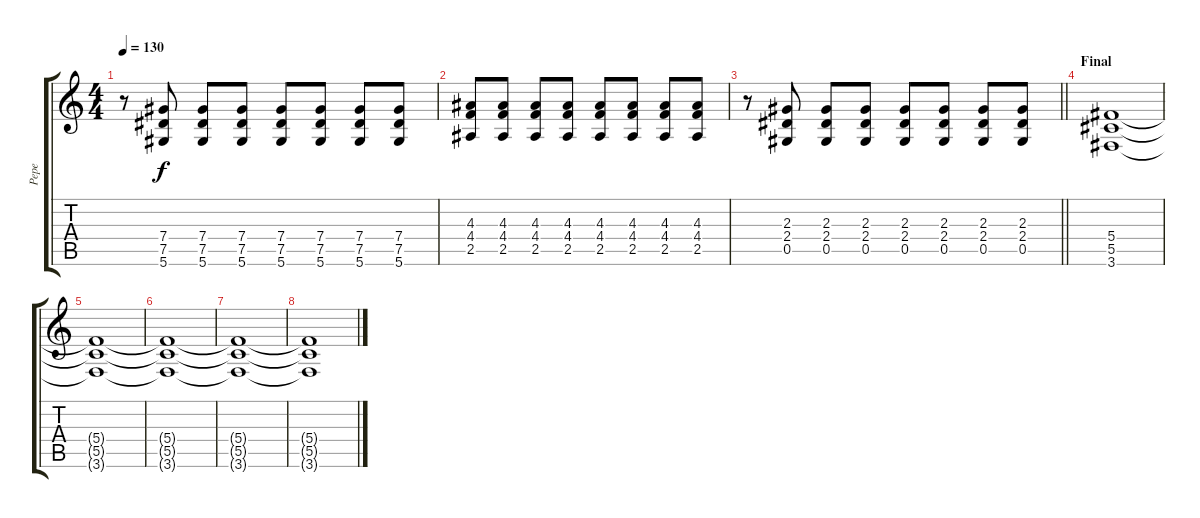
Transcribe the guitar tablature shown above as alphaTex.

\track ("Pepe" "Pepe") {instrument distortionguitar}
\staff {score tabs}
\tuning (Eb4 Bb3 Gb3 Db3 Ab2 Eb2) {hide}
\ts (4 4)
\tempo 130
\clef g2
\ks c
r.8{dy f} (7.4 7.5 5.6).8 (7.4 7.5 5.6).8 (7.4 7.5 5.6).8 (7.4 7.5 5.6).8 (7.4 7.5 5.6).8 (7.4 7.5 5.6).8 (7.4 7.5 5.6).8 |
(4.3 4.4 2.5).8 (4.3 4.4 2.5).8 (4.3 4.4 2.5).8 (4.3 4.4 2.5).8 (4.3 4.4 2.5).8 (4.3 4.4 2.5).8 (4.3 4.4 2.5).8 (4.3 4.4 2.5).8 |
\barLineRight lightlight
r.8 (2.3 2.4 0.5).8 (2.3 2.4 0.5).8 (2.3 2.4 0.5).8 (2.3 2.4 0.5).8 (2.3 2.4 0.5).8 (2.3 2.4 0.5).8 (2.3 2.4 0.5).8 |
\section ("" "Final")
(5.4 5.5 3.6).1 |
(5.4{t} 5.5{t} 3.6{t}).1 |
(5.4{t} 5.5{t} 3.6{t}).1 |
(5.4{t} 5.5{t} 3.6{t}).1 |
(5.4{t} 5.5{t} 3.6{t}).1
